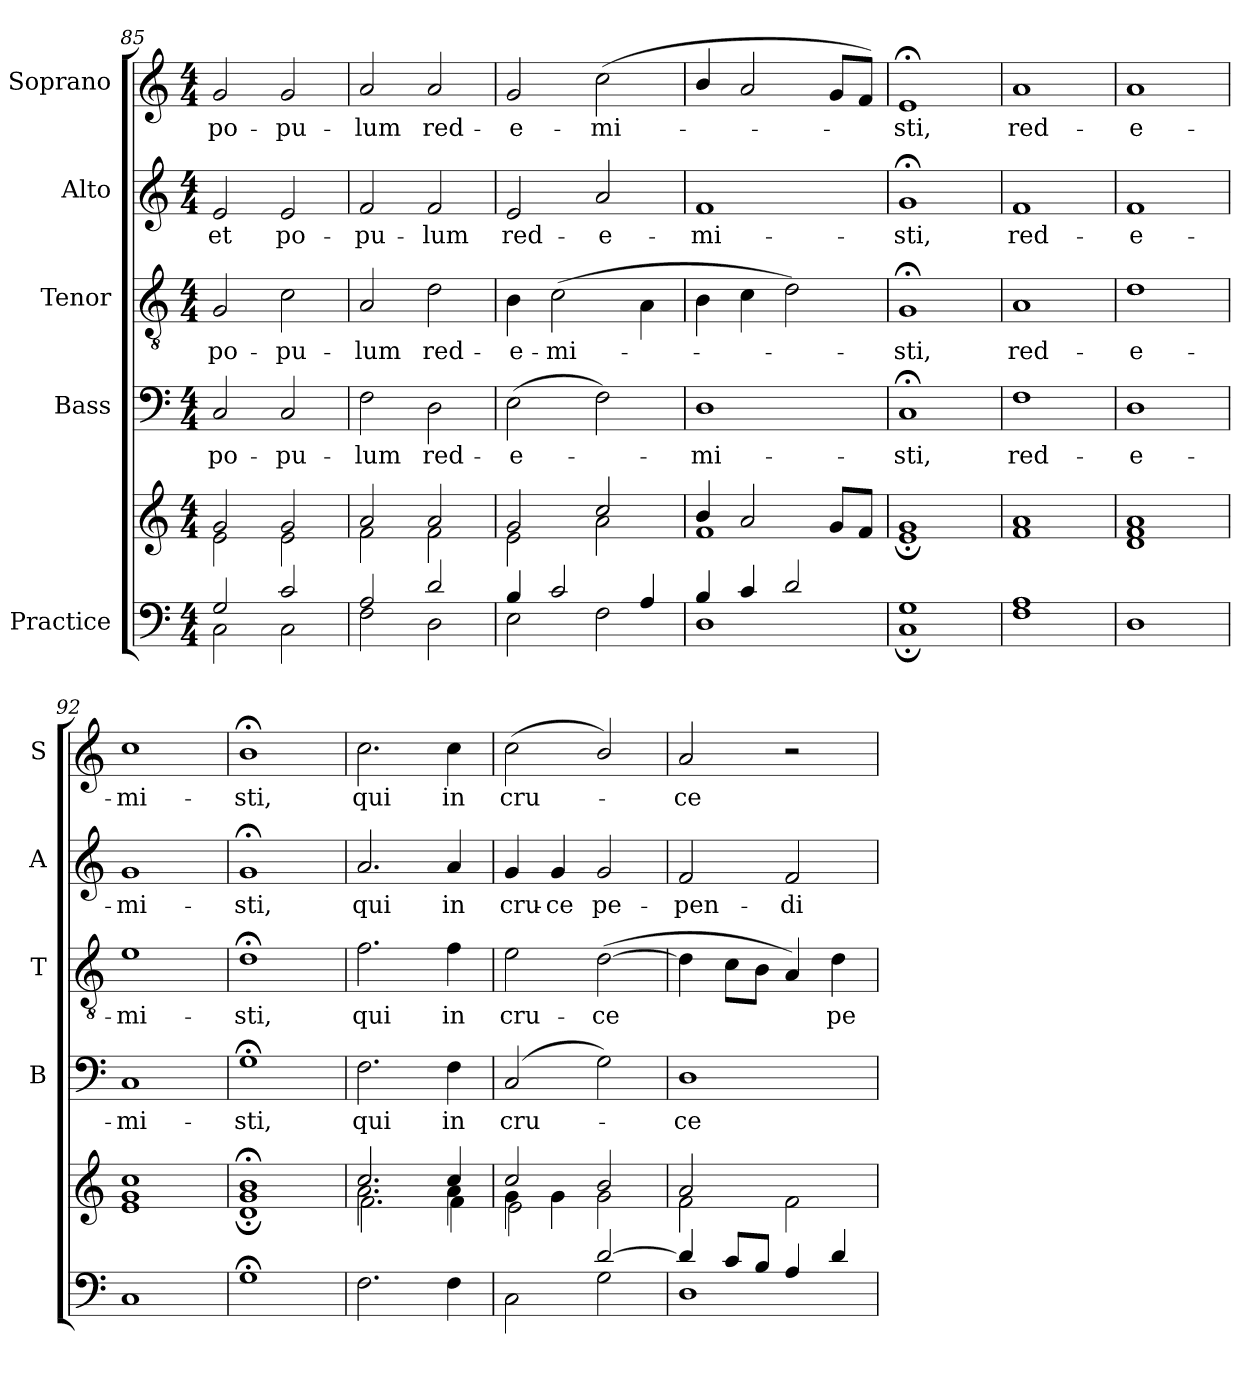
**kern	**kern	**kern	**text	**kern	**text	**kern	**text	**kern	**text
*part5	*part5	*part4	*part4	*part3	*part3	*part2	*part2	*part1	*part1
*staff6	*staff5	*staff4	*staff4	*staff3	*staff3	*staff2	*staff2	*staff1	*staff1
*I"Practice	*	*I"Bass	*	*I"Tenor	*	*I"Alto	*	*I"Soprano	*
*	*	*I'B	*	*I'T	*	*I'A	*	*I'S	*
*clefF4	*clefG2	*clefF4	*	*clefGv2	*	*clefG2	*	*clefG2	*
*k[]	*k[]	*k[]	*	*k[]	*	*k[]	*	*k[]	*
*M4/4	*M4/4	*M4/4	*	*M4/4	*	*M4/4	*	*M4/4	*
=85	=85	=85	=85	=85	=85	=85	=85	=85	=85
*^	*^	*	*	*	*	*	*	*	*
!	!	!	!	!	!LO:LY:b	!	!LO:LY:b	!	!LO:LY:b	!	!LO:LY:b
2G/	2C\	2g/	2e\	2C/	po-	2G/	po-	2e/	et	2g/	po-
!	!	!	!	!	!LO:LY:b	!	!LO:LY:b	!	!LO:LY:b	!	!LO:LY:b
2c/	2C\	2g/	2e\	2C/	-pu-	2c\	-pu-	2e/	po-	2g/	-pu-
=86	=86	=86	=86	=86	=86	=86	=86	=86	=86	=86	=86
!	!	!	!	!	!LO:LY:b	!	!LO:LY:b	!	!LO:LY:b	!	!LO:LY:b
2A/	2F\	2a/	2f\	2F\	-lum	2A/	-lum	2f/	-pu-	2a/	-lum
!	!	!	!	!	!LO:LY:b	!	!LO:LY:b	!	!LO:LY:b	!	!LO:LY:b
2d/	2D\	2a/	2f\	2D\	red-	2d\	red-	2f/	-lum	2a/	red-
!!LO:LB:g=z
=87	=87	=87	=87	=87	=87	=87	=87	=87	=87	=87	=87
!	!	!	!	!	!LO:LY:b	!	!LO:LY:b	!	!LO:LY:b	!	!LO:LY:b
4B/	2E\	2g/	2e\	(>2E\	-e-	4B\	-e-	2e/	red-	2g/	-e-
!	!	!	!	!	!	!	!LO:LY:b	!	!	!	!
2c/	.	.	.	.	.	(>2c\	-mi-	.	.	.	.
!	!	!	!	!	!	!	!	!	!LO:LY:b	!	!LO:LY:b
.	2F\	2cc/	2a\	2F\)	.	.	.	2a/	-e-	(<2cc\	-mi-
4A/	.	.	.	.	.	4A\	.	.	.	.	.
=88	=88	=88	=88	=88	=88	=88	=88	=88	=88	=88	=88
!	!	!	!	!	!LO:LY:b	!	!	!	!LO:LY:b	!	!
4B/	1D	4b/	1f	1D	mi-	4B\	.	1f	-mi-	4b/	.
4c/	.	2a/	.	.	.	4c\	.	.	.	2a/	.
2d/	.	.	.	.	.	2d\)	.	.	.	.	.
.	.	8g/L	.	.	.	.	.	.	.	8g/L	.
.	.	8f/J	.	.	.	.	.	.	.	8f/J)	.
=89	=89	=89	=89	=89	=89	=89	=89	=89	=89	=89	=89
!	!	!	!	!	!LO:LY:b	!	!LO:LY:b	!	!LO:LY:b	!	!LO:LY:b
1G	1C;	1e	1g;<	1C;<	-sti,	1G;<	sti,	1g;<	-sti,	1e;<	sti,
=90	=90	=90	=90	=90	=90	=90	=90	=90	=90	=90	=90
!	!	!	!	!	!LO:LY:b	!	!LO:LY:b	!	!LO:LY:b	!	!LO:LY:b
1A	1F	1a	1f	1F	red-	1A	red-	1f	red-	1a	red-
=91	=91	=91	=91	=91	=91	=91	=91	=91	=91	=91	=91
*	*	*	*^	*	*	*	*	*	*	*	*
!	!	!	!	!	!	!LO:LY:b	!	!LO:LY:b	!	!LO:LY:b	!	!LO:LY:b
*v	*v	*	*	*	*	*	*	*	*	*	*	*
1D	1a	1f	1d	1D	-e-	1d	-e-	1f	-e-	1a	-e-
=92	=92	=92	=92	=92	=92	=92	=92	=92	=92	=92	=92
!	!	!	!	!	!LO:LY:b	!	!LO:LY:b	!	!LO:LY:b	!	!LO:LY:b
1C	1cc	1g	1e	1C	-mi-	1e	-mi-	1g	-mi-	1cc	-mi-
=93	=93	=93	=93	=93	=93	=93	=93	=93	=93	=93	=93
!	!	!	!	!	!LO:LY:b	!	!LO:LY:b	!	!LO:LY:b	!	!LO:LY:b
1G;	1b;<	1g;<	1d	1G;<	-sti,	1d;<	-sti,	1g;<	-sti,	1b;<	-sti,
=94	=94	=94	=94	=94	=94	=94	=94	=94	=94	=94	=94
!	!	!	!	!	!LO:LY:b	!	!LO:LY:b	!	!LO:LY:b	!	!LO:LY:b
2.F\	2.cc/	2.a\	2.f\	2.F\	qui	2.f\	qui	2.a/	qui	2.cc\	qui
!	!	!	!	!	!LO:LY:b	!	!LO:LY:b	!	!LO:LY:b	!	!LO:LY:b
4F\	4cc/	4a\	4f\	4F\	in	4f\	in	4a/	in	4cc\	in
=95	=95	=95	=95	=95	=95	=95	=95	=95	=95	=95	=95
*^	*	*	*	*	*	*	*	*	*	*	*
!	!	!	!	!	!	!LO:LY:b	!	!LO:LY:b	!	!LO:LY:b	!	!LO:LY:b
2ryy	2C\	2cc/	4g\	2e\	(<2C/	cru-	2e\	cru-	4g/	cru-	(<2cc\	cru-
!	!	!	!	!	!	!	!	!	!	!LO:LY:b	!	!
.	.	.	4g\	.	.	.	.	.	4g/	-ce	.	.
!	!	!	!	!	!	!	!	!LO:LY:b	!	!LO:LY:b	!	!
[2d/	2G\	2b/	2g\	2ryy	2G\)	.	(>[2d\	-ce	2g/	pe-	2b/)	.
=96	=96	=96	=96	=96	=96	=96	=96	=96	=96	=96	=96	=96
!	!	!	!	!	!	!LO:LY:b	!	!	!	!LO:LY:b	!	!LO:LY:b
*	*	*	*v	*v	*	*	*	*	*	*	*	*
4d/]	1D	2a/	2f\	1D	ce	4d\]	.	2f/	-pen-	2a/	ce
8c/L	.	.	.	.	.	8c\L	.	.	.	.	.
8B/J	.	.	.	.	.	8B\J	.	.	.	.	.
!	!	!	!	!	!	!	!	!	!LO:LY:b	!	!
4A/	.	2ryy	2f\	.	.	4A/)	.	2f/	-di-	2r	.
!	!	!	!	!	!	!	!LO:LY:b	!	!	!	!
4d/	.	.	.	.	.	4d\	pe-	.	.	.	.
*v	*v	*	*	*	*	*	*	*	*	*	*
*	*v	*v	*	*	*	*	*	*	*	*
=	=	=	=	=	=	=	=	=	=
*-	*-	*-	*-	*-	*-	*-	*-	*-	*-
